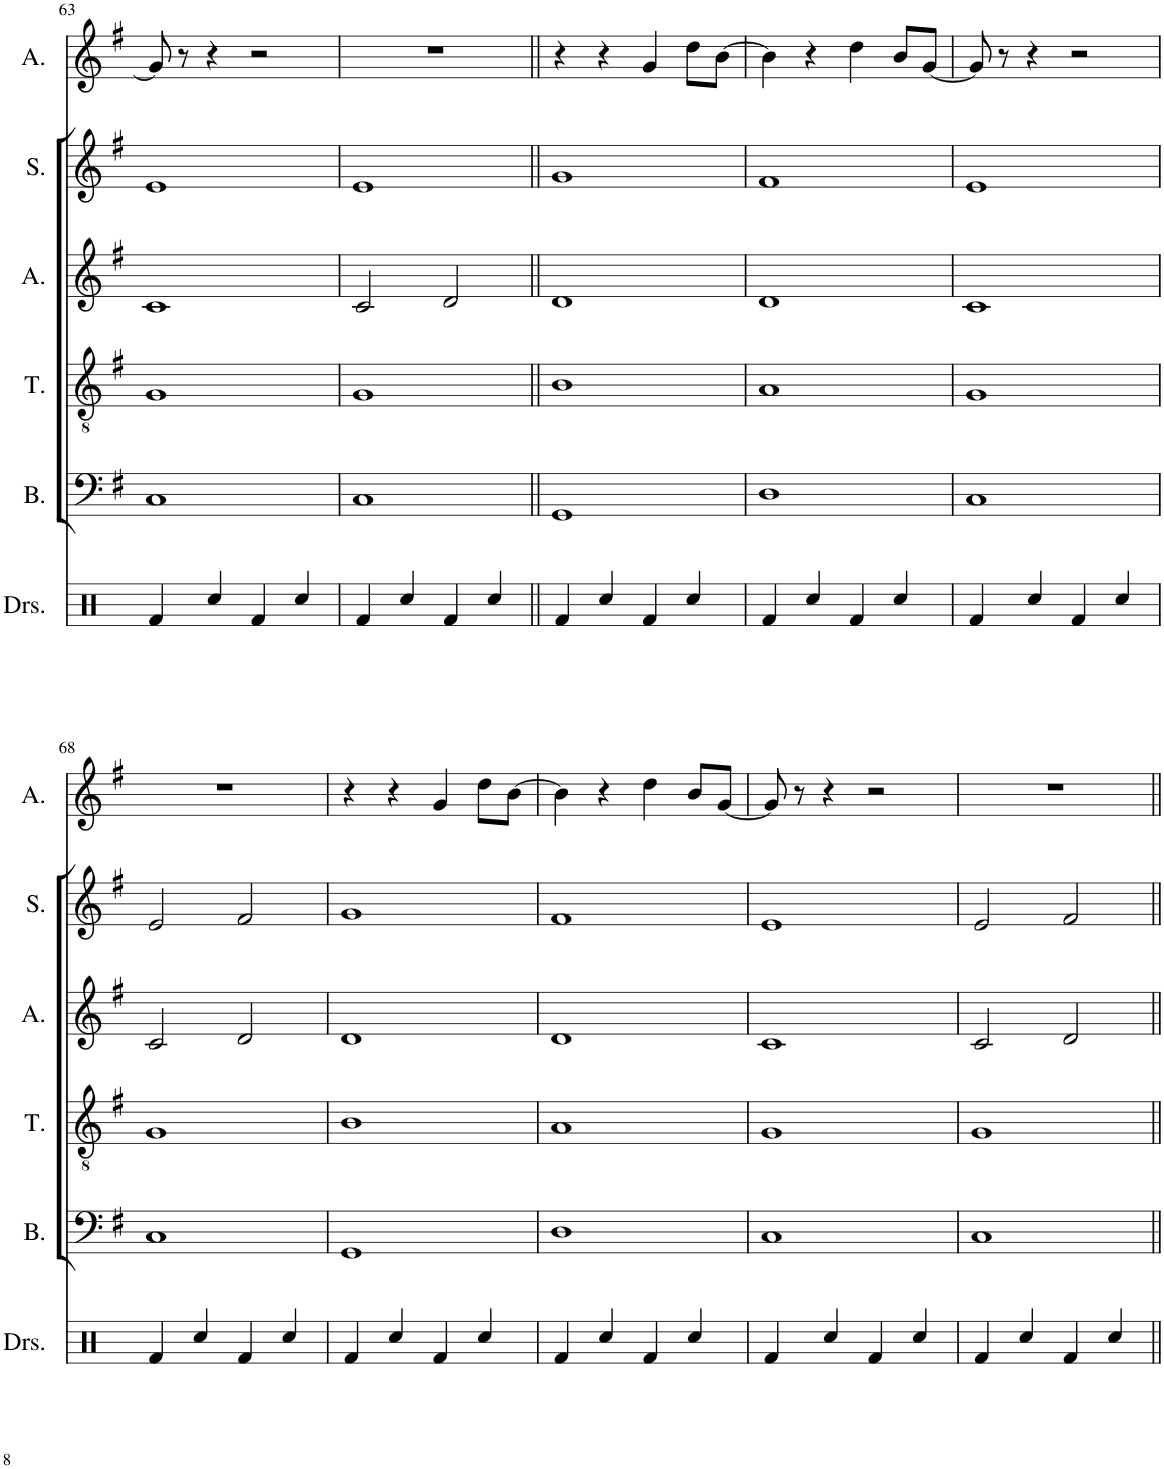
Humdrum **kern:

**kern	**kern	**kern	**kern	**kern	**kern
*part6	*part5	*part4	*part3	*part2	*part1
*staff6	*staff5	*staff4	*staff3	*staff2	*staff1
*I"Drumset	*I"Bass	*I"Tenor	*I"Alto	*I"Soprano	*I"Alto
*I'Drs.	*I'B.	*I'T.	*I'A.	*I'S.	*I'A.
!!LO:PB:g=z
*clefX	*clefF4	*clefGv2	*clefG2	*clefG2	*clefG2
*k[]	*k[f#]	*k[f#]	*k[f#]	*k[f#]	*k[f#]
*M4/4	*M4/4	*M4/4	*M4/4	*M4/4	*M4/4
=63	=63	=63	=63	=63	=63
4Rf/	1C	1G	1c	1e	8g/]
.	.	.	.	.	8r
4Rcc/	.	.	.	.	4r
4Rf/	.	.	.	.	2r
4Rcc/	.	.	.	.	.
=64	=64	=64	=64	=64	=64
4Rf/	1C	1G	2c/	1e	1r
4Rcc/	.	.	.	.	.
4Rf/	.	.	2d/	.	.
4Rcc/	.	.	.	.	.
=65||	=65||	=65||	=65||	=65||	=65||
4Rf/	1GG	1B	1d	1g	4r
4Rcc/	.	.	.	.	4r
4Rf/	.	.	.	.	4g/
4Rcc/	.	.	.	.	8dd\L
.	.	.	.	.	[8b\J
=66	=66	=66	=66	=66	=66
4Rf/	1D	1A	1d	1f#	4b\]
4Rcc/	.	.	.	.	4r
4Rf/	.	.	.	.	4dd\
4Rcc/	.	.	.	.	8b/L
.	.	.	.	.	[8g/J
=67	=67	=67	=67	=67	=67
4Rf/	1C	1G	1c	1e	8g/]
.	.	.	.	.	8r
4Rcc/	.	.	.	.	4r
4Rf/	.	.	.	.	2r
4Rcc/	.	.	.	.	.
!!LO:LB:g=z
=68	=68	=68	=68	=68	=68
4Rf/	1C	1G	2c/	2e/	1r
4Rcc/	.	.	.	.	.
4Rf/	.	.	2d/	2f#/	.
4Rcc/	.	.	.	.	.
=69	=69	=69	=69	=69	=69
4Rf/	1GG	1B	1d	1g	4r
4Rcc/	.	.	.	.	4r
4Rf/	.	.	.	.	4g/
4Rcc/	.	.	.	.	8dd\L
.	.	.	.	.	[8b\J
=70	=70	=70	=70	=70	=70
4Rf/	1D	1A	1d	1f#	4b\]
4Rcc/	.	.	.	.	4r
4Rf/	.	.	.	.	4dd\
4Rcc/	.	.	.	.	8b/L
.	.	.	.	.	[8g/J
=71	=71	=71	=71	=71	=71
4Rf/	1C	1G	1c	1e	8g/]
.	.	.	.	.	8r
4Rcc/	.	.	.	.	4r
4Rf/	.	.	.	.	2r
4Rcc/	.	.	.	.	.
=72	=72	=72	=72	=72	=72
4Rf/	1C	1G	2c/	2e/	1r
4Rcc/	.	.	.	.	.
4Rf/	.	.	2d/	2f#/	.
4Rcc/	.	.	.	.	.
=||	=||	=||	=||	=||	=||
*-	*-	*-	*-	*-	*-
